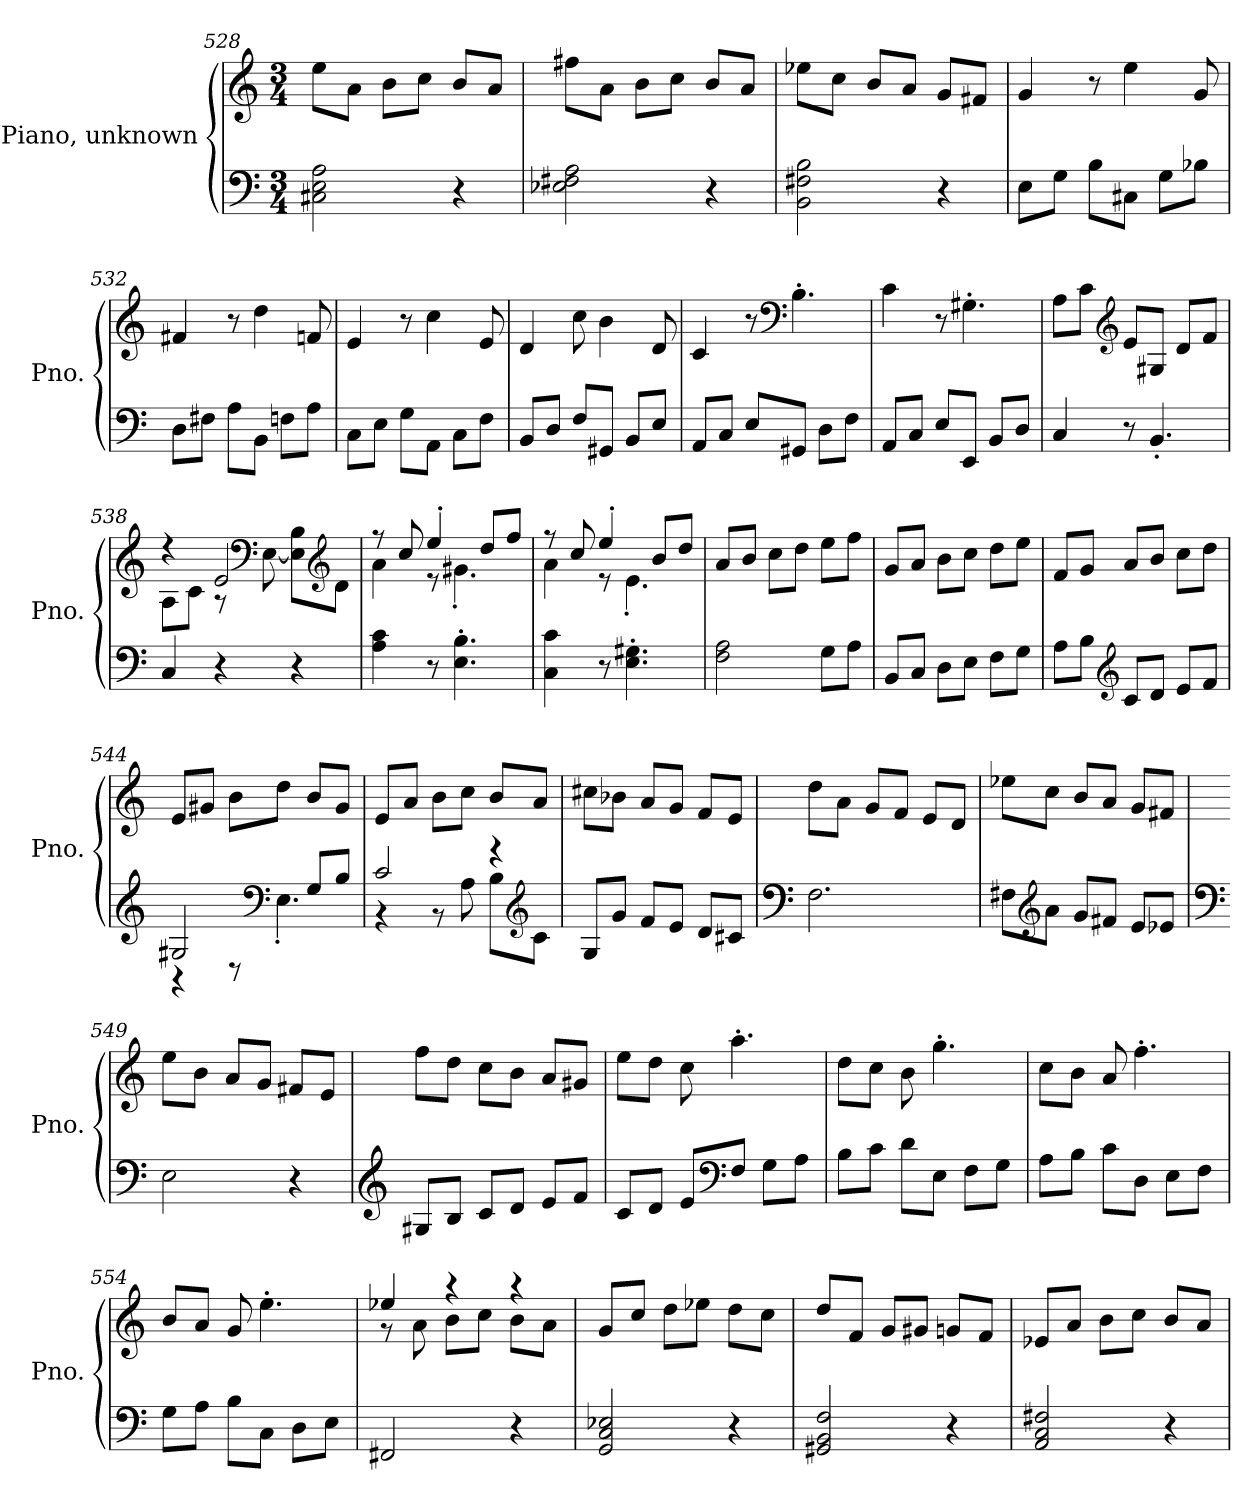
**kern	**kern
*part1	*part1
*staff2	*staff1
*I"Piano, unknown	*
*I'Pno.	*
*clefF4	*clefG2
*k[]	*k[]
*M3/4	*M3/4
=528	=528
2C#X\ 2E\ 2A\	8ee\L
.	8a\J
.	8b\L
.	8cc\J
4r	8b/L
.	8a/J
=529	=529
2E-X\ 2F#X\ 2A\	8ff#X\L
.	8a\J
.	8b\L
.	8cc\J
4r	8b/L
.	8a/J
!!LO:PB:g=z
=530	=530
2BB\ 2F#X\ 2B\	8ee-X\L
.	8cc\J
.	8b/L
.	8a/J
4r	8g/L
.	8f#X/J
=531	=531
8E\L	4g/
8G\J	.
8B\L	8r
8C#X\J	4ee\
8G\L	.
8B-X\J	8g/
=532	=532
8D\L	4f#X/
8F#X\J	.
8A\L	8r
8BB\J	4dd\
8Fn\L	.
8A\J	8fn/
=533	=533
8C\L	4e/
8E\J	.
8G\L	8r
8AA\J	4cc\
8C\L	.
8F\J	8e/
=534	=534
8BB/L	4d/
8D/J	.
8F/L	8cc\
8GG#X/J	4b\
8BB/L	.
8E/J	8d/
!!LO:LB:g=z
=535	=535
8AA/L	4c/
8C/J	.
8E/L	8r
*	*clefF4
8GG#X/J	4.B'\
8D\L	.
8F\J	.
=536	=536
8AA/L	4c\
8C/J	.
8E/L	8r
8EE/J	4.G#X'\
8BB/L	.
8D/J	.
=537	=537
4C/	8A\L
.	8c\J
*	*clefG2
8r	8e/L
4.BB'/	8G#X/J
.	8d/L
.	8f/J
=538	=538
*	*^
4C/	4r	8A\L
.	.	8c\J
4r	2e/	8r
*	*clefF4	*
.	.	[8E\
4r	.	8E\] 8B\L
*	*clefG2	*
.	.	8d\J
=539	=539	=539
4A\ 4c\	8r	4a\
.	8cc/	.
8r	4ee'/	8r
4.E\' 4.B\'	.	4.g#X'\
.	8dd/L	.
.	8ff/J	.
!!LO:LB:g=z	!!
=540	=540	=540
4C\ 4c\	8r	4a\
.	8cc/	.
8r	4ee'/	8r
4.E\' 4.G#X\'	.	4.e'\
.	8b/L	.
.	8dd/J	.
*	*v	*v
=541	=541
2F\ 2A\	8a/L
.	8b/J
.	8cc\L
.	8dd\J
8G\L	8ee\L
8A\J	8ff\J
=542	=542
8BB/L	8g/L
8C/J	8a/J
8D\L	8b\L
8E\J	8cc\J
8F\L	8dd\L
8G\J	8ee\J
=543	=543
8A\L	8f/L
8B\J	8g/J
*clefG2	*
8c/L	8a/L
8d/J	8b/J
8e/L	8cc\L
8f/J	8dd\J
=544	=544
*^	*
2G#X/	4r	8e/L
.	.	8g#X/J
.	8r	8b\L
*clefF4	*	*
.	4.E'\	8dd\J
8G#/L	.	8b/L
8B/J	.	8g#/J
!!LO:LB:g=z
=545	=545	=545
2c/	4r	8e/L
.	.	8a/J
.	8r	8b\L
.	8A\	8cc\J
4r	8B\L	8b/L
*clefG2	*	*
.	8c\J	8a/J
*v	*v	*
=546	=546
8G/L	8cc#X\L
8g/J	8b-X\J
8f/L	8a/L
8e/J	8g/J
8d/L	8f/L
8c#X/J	8e/J
=547	=547
*clefF4	*
2.F\	8dd\L
.	8a\J
.	8g/L
.	8f/J
.	8e/L
.	8d/J
=548	=548
8F#X\L	8ee-X\L
*clefG2	*
8a\J	8cc\J
8g/L	8b/L
8f#X/J	8a/J
8e/L	8g/L
8e-X/J	8f#X/J
=549	=549
*clefF4	*
2E\	8ee\L
.	8b\J
.	8a/L
.	8g/J
4r	8f#X/L
.	8e/J
!!LO:LB:g=z
=550	=550
*clefG2	*
8G#X/L	8ff\L
8B/J	8dd\J
8c/L	8cc\L
8d/J	8b\J
8e/L	8a/L
8f/J	8g#X/J
=551	=551
8c/L	8ee\L
8d/J	8dd\J
8e/L	8cc\
*clefF4	*
8F/J	4.aa'\
8G\L	.
8A\J	.
=552	=552
8B\L	8dd\L
8c\J	8cc\J
8d\L	8b\
8E\J	4.gg'\
8F\L	.
8G\J	.
=553	=553
8A\L	8cc\L
8B\J	8b\J
8c\L	8a/
8D\J	4.ff'\
8E\L	.
8F\J	.
=554	=554
8G\L	8b/L
8A\J	8a/J
8B\L	8g/
8C\J	4.ee'\
8D\L	.
8E\J	.
!!LO:LB:g=z
=555	=555
*	*^
2FF#X/	4ee-X/	8r
.	.	8a\
.	4r	8b\L
.	.	8cc\J
4r	4r	8b\L
.	.	8a\J
*	*v	*v
=556	=556
2GG/ 2C/ 2E-X/	8g/L
.	8cc/J
.	8dd\L
.	8ee-X\J
4r	8dd\L
.	8cc\J
=557	=557
2GG#X/ 2BB/ 2F/	8dd/L
.	8f/J
.	8g/L
.	8g#X/J
4r	8gn/L
.	8f/J
=558	=558
2AA/ 2C/ 2F#X/	8e-X/L
.	8a/J
.	8b\L
.	8cc\J
4r	8b/L
.	8a/J
=	=
*-	*-
